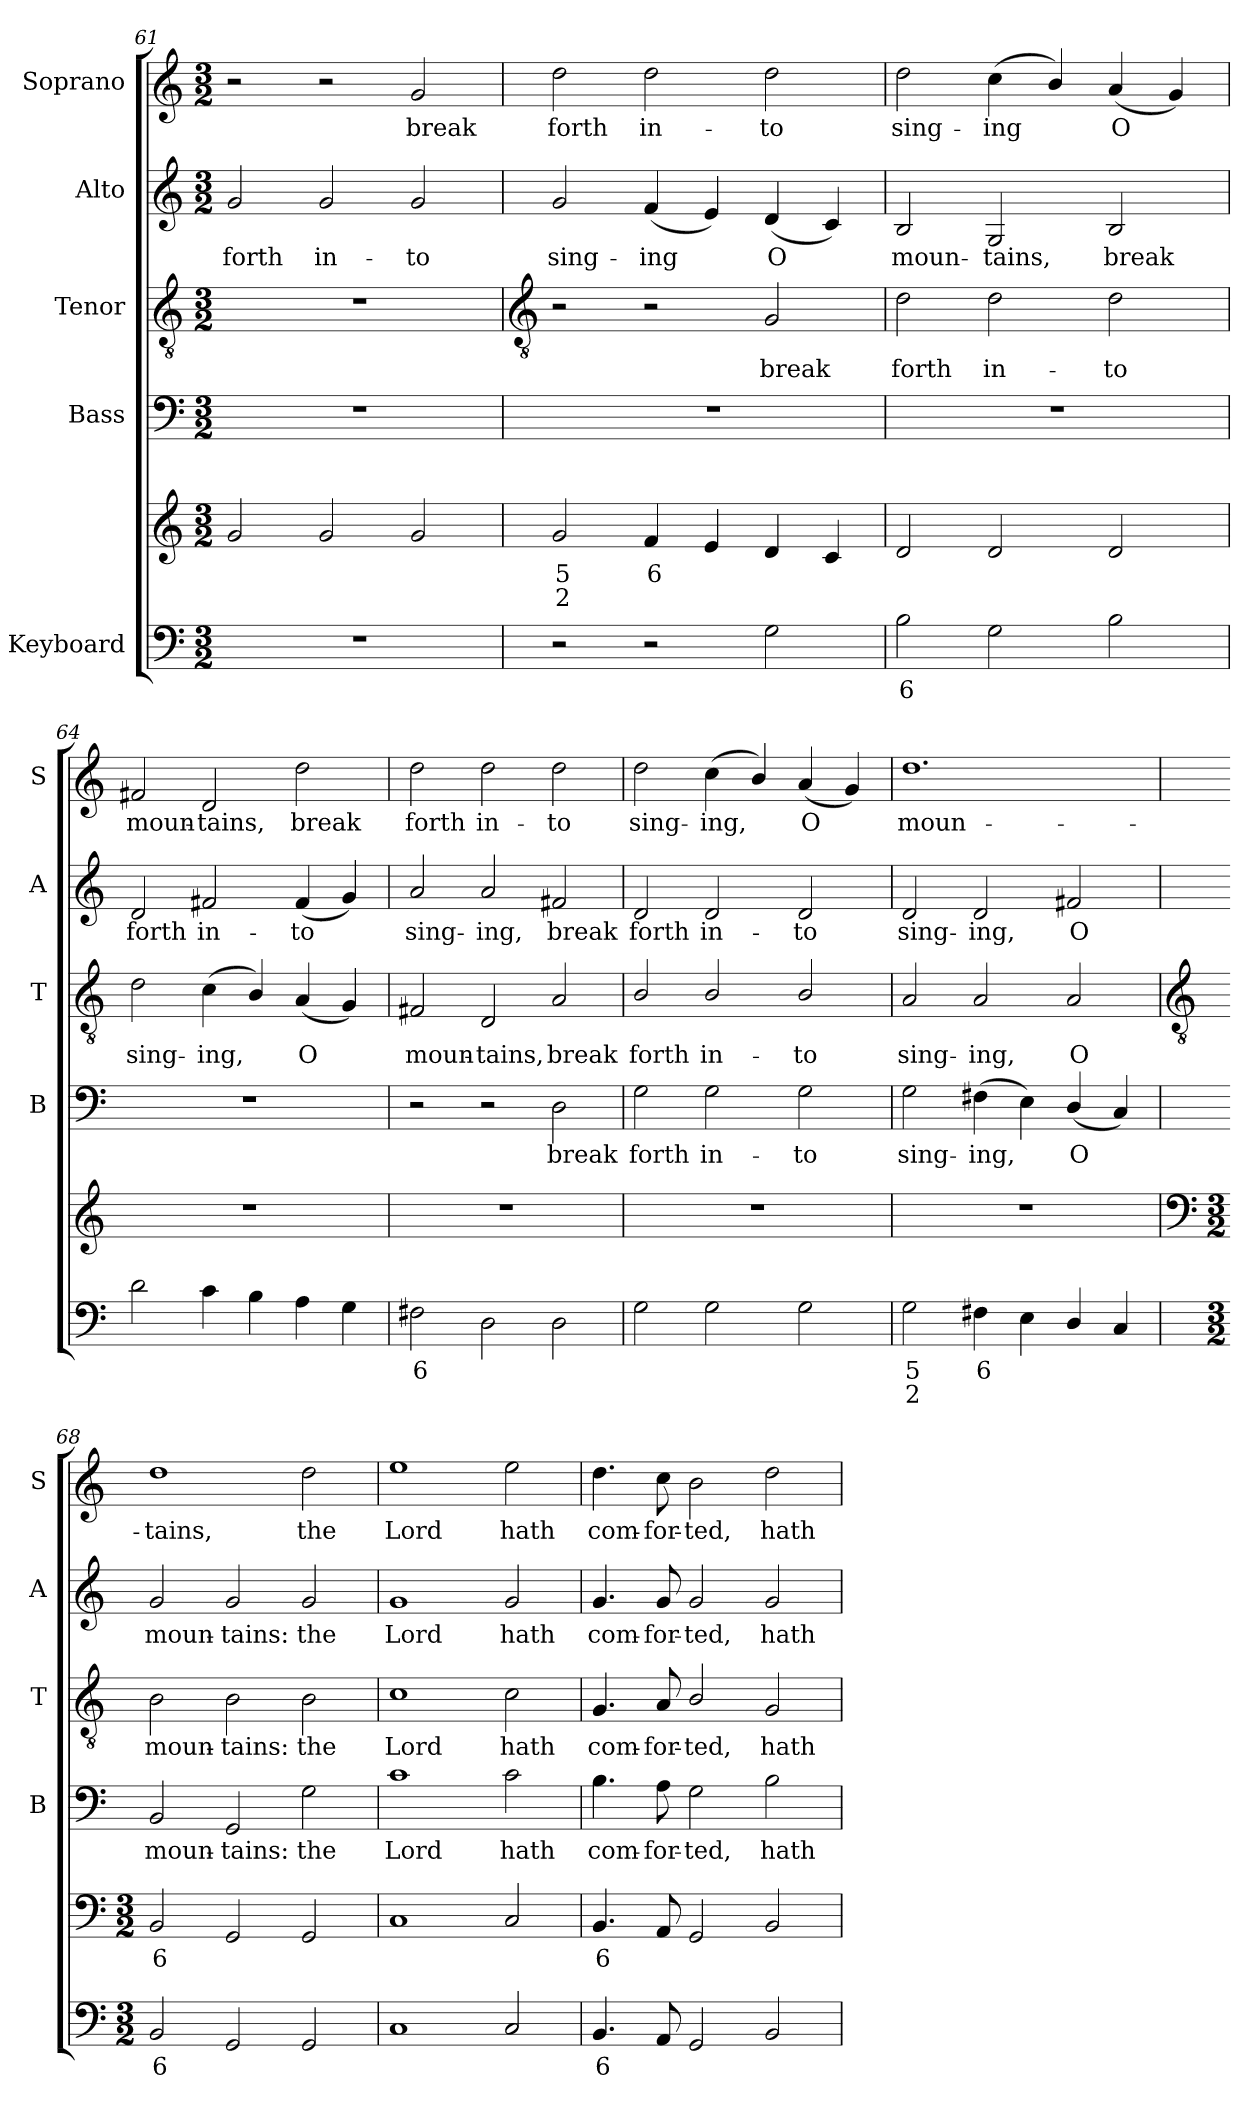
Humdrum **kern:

**kern	**text	**text	**kern	**text	**text	**kern	**text	**kern	**text	**kern	**text	**kern	**text
*part5	*part5	*part5	*part5	*part5	*part5	*part4	*part4	*part3	*part3	*part2	*part2	*part1	*part1
*staff6	*staff6	*staff6	*staff5	*staff5	*staff5	*staff4	*staff4	*staff3	*staff3	*staff2	*staff2	*staff1	*staff1
*I"Keyboard	*	*	*	*	*	*I"Bass	*	*I"Tenor	*	*I"Alto	*	*I"Soprano	*
*	*	*	*	*	*	*I'B	*	*I'T	*	*I'A	*	*I'S	*
*clefF4	*	*	*clefG2	*	*	*clefF4	*	*clefGv2	*	*clefG2	*	*clefG2	*
*k[]	*	*	*k[]	*	*	*k[]	*	*k[]	*	*k[]	*	*k[]	*
*C:	*	*	*C:	*	*	*C:	*	*C:	*	*C:	*	*C:	*
*M3/2	*	*	*M3/2	*	*	*M3/2	*	*M3/2	*	*M3/2	*	*M3/2	*
=61	=61	=61	=61	=61	=61	=61	=61	=61	=61	=61	=61	=61	=61
!LO:N:vis=1	!	!	!	!	!	!LO:N:vis=1	!	!LO:N:vis=1	!	!	!LO:LY:b	!	!
1.r	.	.	2g	.	.	1.r	.	1.r	.	2g	forth	2r	.
!	!	!	!	!	!	!	!	!	!	!	!LO:LY:b	!	!
.	.	.	2g	.	.	.	.	.	.	2g	in-	2r	.
!	!	!	!	!	!	!	!	!	!	!	!LO:LY:b	!	!LO:LY:b
.	.	.	2g	.	.	.	.	.	.	2g	-to	2g	break
!!LO:LB:g=z
=62	=62	=62	=62	=62	=62	=62	=62	=62	=62	=62	=62	=62	=62
*	*	*	*	*	*	*	*	*clefGv2	*	*	*	*	*
!	!	!	!	!LO:LY:b	!LO:LY:b	!LO:N:vis=1	!	!	!	!	!LO:LY:b	!	!LO:LY:b
2r	.	.	2g	5	2	1.r	.	2r	.	2g	sing-	2dd	forth
!	!	!	!	!LO:LY:b	!	!	!	!	!	!	!LO:LY:b	!	!LO:LY:b
2r	.	.	4f	6	.	.	.	2r	.	(<4f	-ing	2dd	in-
.	.	.	4e	.	.	.	.	.	.	4e)	.	.	.
!	!	!	!	!	!	!	!	!	!LO:LY:b	!	!LO:LY:b	!	!LO:LY:b
2G	.	.	4d	.	.	.	.	2G	break	(<4d	O	2dd	-to
.	.	.	4c	.	.	.	.	.	.	4c/)	.	.	.
=63	=63	=63	=63	=63	=63	=63	=63	=63	=63	=63	=63	=63	=63
!	!LO:LY:b	!	!	!	!	!LO:N:vis=1	!	!	!LO:LY:b	!	!LO:LY:b	!	!LO:LY:b
2B	6	.	2d	.	.	1.r	.	2d	forth	2B	moun-	2dd	sing-
!	!	!	!	!	!	!	!	!	!LO:LY:b	!	!LO:LY:b	!	!LO:LY:b
2G	.	.	2d	.	.	.	.	2d	in-	2G	-tains,	(<4cc	-ing
.	.	.	.	.	.	.	.	.	.	.	.	4b/)	.
!	!	!	!	!	!	!	!	!	!LO:LY:b	!	!LO:LY:b	!	!LO:LY:b
2B	.	.	2d	.	.	.	.	2d	-to	2B	break	(<4a	O
.	.	.	.	.	.	.	.	.	.	.	.	4g)	.
=64	=64	=64	=64	=64	=64	=64	=64	=64	=64	=64	=64	=64	=64
!	!	!	!LO:N:vis=1	!	!	!LO:N:vis=1	!	!	!LO:LY:b	!	!LO:LY:b	!	!LO:LY:b
2d	.	.	1.r	.	.	1.r	.	2d	sing-	2d	forth	2f#X	moun-
!	!	!	!	!	!	!	!	!	!LO:LY:b	!	!LO:LY:b	!	!LO:LY:b
4c	.	.	.	.	.	.	.	(<4c	-ing,	2f#X	in-	2d	-tains,
4B	.	.	.	.	.	.	.	4B/)	.	.	.	.	.
!	!	!	!	!	!	!	!	!	!LO:LY:b	!	!LO:LY:b	!	!LO:LY:b
4A	.	.	.	.	.	.	.	(<4A/	O	(<4f#	-to	2dd	break
4G	.	.	.	.	.	.	.	4G)	.	4g)	.	.	.
=65	=65	=65	=65	=65	=65	=65	=65	=65	=65	=65	=65	=65	=65
!	!LO:LY:b	!	!LO:N:vis=1	!	!	!	!	!	!LO:LY:b	!	!LO:LY:b	!	!LO:LY:b
2F#X	6	.	1.r	.	.	2r	.	2F#X	moun-	2a	sing-	2dd	forth
!	!	!	!	!	!	!	!	!	!LO:LY:b	!	!LO:LY:b	!	!LO:LY:b
2D	.	.	.	.	.	2r	.	2D	-tains,	2a	-ing,	2dd	in-
!	!	!	!	!	!	!	!LO:LY:b	!	!LO:LY:b	!	!LO:LY:b	!	!LO:LY:b
2D	.	.	.	.	.	2D	break	2A	break	2f#X	break	2dd	-to
=66	=66	=66	=66	=66	=66	=66	=66	=66	=66	=66	=66	=66	=66
!	!	!	!LO:N:vis=1	!	!	!	!LO:LY:b	!	!LO:LY:b	!	!LO:LY:b	!	!LO:LY:b
2G	.	.	1.r	.	.	2G	forth	2B/	forth	2d	forth	2dd	sing-
!	!	!	!	!	!	!	!LO:LY:b	!	!LO:LY:b	!	!LO:LY:b	!	!LO:LY:b
2G	.	.	.	.	.	2G	in-	2B/	in-	2d	in-	(<4cc	-ing,
.	.	.	.	.	.	.	.	.	.	.	.	4b/)	.
!	!	!	!	!	!	!	!LO:LY:b	!	!LO:LY:b	!	!LO:LY:b	!	!LO:LY:b
2G	.	.	.	.	.	2G	-to	2B/	-to	2d	-to	(<4a	O
.	.	.	.	.	.	.	.	.	.	.	.	4g)	.
=67	=67	=67	=67	=67	=67	=67	=67	=67	=67	=67	=67	=67	=67
!	!LO:LY:b	!LO:LY:b	!LO:N:vis=1	!	!	!	!LO:LY:b	!	!LO:LY:b	!	!LO:LY:b	!	!LO:LY:b
2G	5	2	1.r	.	.	2G	sing-	2A	sing-	2d	sing-	1.dd	moun-
!	!LO:LY:b	!	!	!	!	!	!LO:LY:b	!	!LO:LY:b	!	!LO:LY:b	!	!
4F#X	6	.	.	.	.	(>4F#X	-ing,	2A	-ing,	2d	-ing,	.	.
4E	.	.	.	.	.	4E)	.	.	.	.	.	.	.
!	!	!	!	!	!	!	!LO:LY:b	!	!LO:LY:b	!	!LO:LY:b	!	!
4D/	.	.	.	.	.	(<4D/	O	2A	O	2f#X	O	.	.
4C	.	.	.	.	.	4C)	.	.	.	.	.	.	.
!!LO:LB:g=z
=68	=68	=68	=68	=68	=68	=68	=68	=68	=68	=68	=68	=68	=68
*	*	*	*clefF4	*	*	*	*	*clefGv2	*	*	*	*	*
*k[]	*	*	*k[]	*	*	*	*	*	*	*	*	*	*
*C:	*	*	*C:	*	*	*	*	*	*	*	*	*	*
*M3/2	*	*	*M3/2	*	*	*	*	*	*	*	*	*	*
!	!LO:LY:b	!	!	!LO:LY:b	!	!	!LO:LY:b	!	!LO:LY:b	!	!LO:LY:b	!	!LO:LY:b
2BB	6	.	2BB	6	.	2BB	moun-	2B	moun-	2g	moun-	1dd	-tains,
!	!	!	!	!	!	!	!LO:LY:b	!	!LO:LY:b	!	!LO:LY:b	!	!
2GG	.	.	2GG	.	.	2GG	-tains:	2B	-tains:	2g	-tains:	.	.
!	!	!	!	!	!	!	!LO:LY:b	!	!LO:LY:b	!	!LO:LY:b	!	!LO:LY:b
2GG	.	.	2GG	.	.	2G	the	2B	the	2g	the	2dd	the
=69	=69	=69	=69	=69	=69	=69	=69	=69	=69	=69	=69	=69	=69
!	!	!	!	!	!	!	!LO:LY:b	!	!LO:LY:b	!	!LO:LY:b	!	!LO:LY:b
1C	.	.	1C	.	.	1c	Lord	1c	Lord	1g	Lord	1ee	Lord
!	!	!	!	!	!	!	!LO:LY:b	!	!LO:LY:b	!	!LO:LY:b	!	!LO:LY:b
2C	.	.	2C	.	.	2c	hath	2c	hath	2g	hath	2ee	hath
=70	=70	=70	=70	=70	=70	=70	=70	=70	=70	=70	=70	=70	=70
!	!LO:LY:b	!	!	!LO:LY:b	!	!	!LO:LY:b	!	!LO:LY:b	!	!LO:LY:b	!	!LO:LY:b
4.BB	6	.	4.BB	6	.	4.B	com-	4.G	com-	4.g	com-	4.dd	com-
!	!	!	!	!	!	!	!LO:LY:b	!	!LO:LY:b	!	!LO:LY:b	!	!LO:LY:b
8AA	.	.	8AA	.	.	8A	-for-	8A	-for-	8g	-for-	8cc	-for-
!	!	!	!	!	!	!	!LO:LY:b	!	!LO:LY:b	!	!LO:LY:b	!	!LO:LY:b
2GG	.	.	2GG	.	.	2G	-ted,	2B/	-ted,	2g	-ted,	2b	-ted,
!	!	!	!	!	!	!	!LO:LY:b	!	!LO:LY:b	!	!LO:LY:b	!	!LO:LY:b
2BB	.	.	2BB	.	.	2B	hath	2G	hath	2g	hath	2dd	hath
=	=	=	=	=	=	=	=	=	=	=	=	=	=
*-	*-	*-	*-	*-	*-	*-	*-	*-	*-	*-	*-	*-	*-
